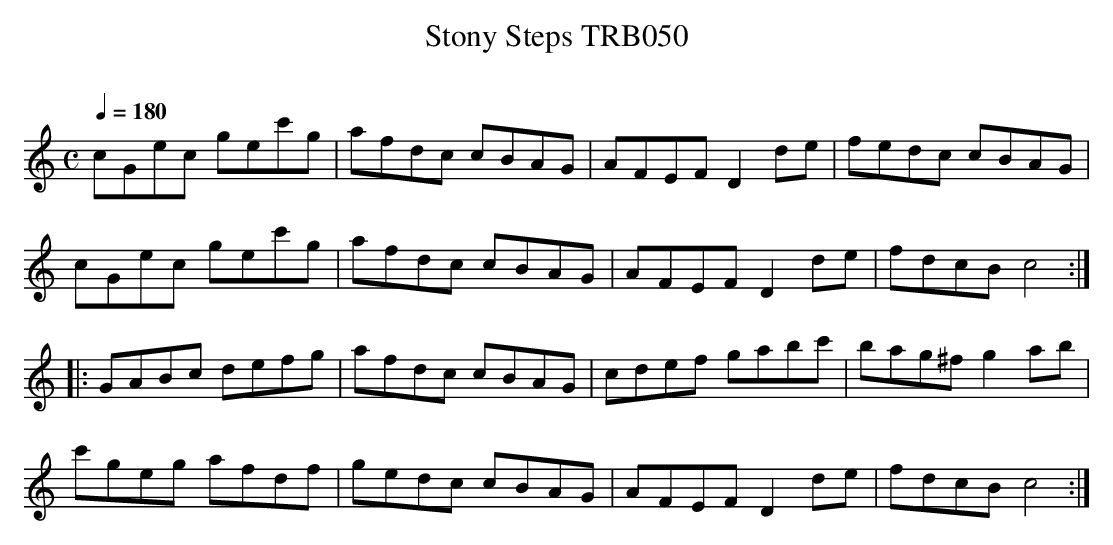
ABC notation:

X:1
T:Stony Steps TRB050
Q:1/4=180
L:1/8
M:C
O:
K:C
cGec gec'g | afdc cBAG | AFEF D2 de | fedc cBAG |
cGec gec'g | afdc cBAG | AFEF D2 de | fdcB c4 :|
|:GABc defg | afdc cBAG | cdef gabc' | bag^f g2 ab |
c'geg afdf | gedc cBAG | AFEF D2 de | fdcB c4 :|
